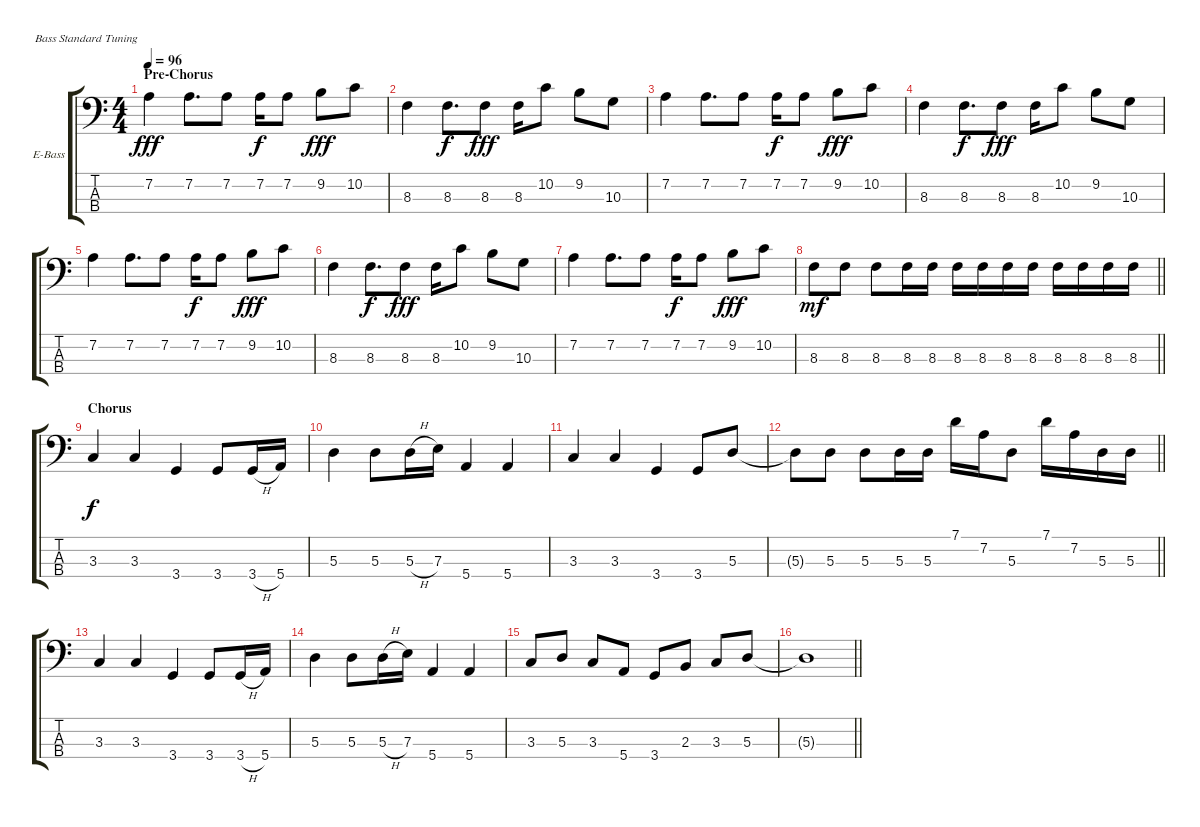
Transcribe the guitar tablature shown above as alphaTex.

\bracketExtendMode groupsimilarinstruments
\firstSystemTrackNameOrientation horizontal
\otherSystemsTrackNameOrientation horizontal
\track ("Bass" "E-Bass") {instrument electricbassfinger}
\staff {score tabs}
\tuning (G2 D2 A1 E1)
\ts (4 4)
\section ("" "Pre-Chorus")
\tempo 96
\clef f4
\ks c
7.2.4{dy fff} 7.2.8{d} 7.2.8 7.2.16{dy f} 7.2.8 9.2.8{dy fff} 10.2.8 |
8.3.4 8.3.8{d dy f} 8.3.8{dy fff} 8.3.16 10.2.8 9.2.8 10.3.8 |
7.2.4 7.2.8{d} 7.2.8 7.2.16{dy f} 7.2.8 9.2.8{dy fff} 10.2.8 |
8.3.4 8.3.8{d dy f} 8.3.8{dy fff} 8.3.16 10.2.8 9.2.8 10.3.8 |
7.2.4 7.2.8{d} 7.2.8 7.2.16{dy f} 7.2.8 9.2.8{dy fff} 10.2.8 |
8.3.4 8.3.8{d dy f} 8.3.8{dy fff} 8.3.16 10.2.8 9.2.8 10.3.8 |
7.2.4 7.2.8{d} 7.2.8 7.2.16{dy f} 7.2.8 9.2.8{dy fff} 10.2.8 |
\barLineRight lightlight
8.3.8{dy mf} 8.3.8 8.3.8 8.3.16 8.3.16 8.3.16 8.3.16 8.3.16 8.3.16 8.3.16 8.3.16 8.3.16 8.3.16 |
\section ("" "Chorus")
3.3.4{dy f} 3.3.4 3.4.4 3.4.8 3.4{h}.16 5.4.16 |
5.3.4 5.3.8 5.3{h}.16 7.3.16 5.4.4 5.4.4 |
3.3.4 3.3.4 3.4.4 3.4.8 5.3.8 |
\barLineRight lightlight
5.3{t}.8 5.3.8 5.3.8 5.3.16 5.3.16 7.1.16 7.2.16 5.3.8 7.1.16 7.2.16 5.3.16 5.3.16 |
3.3.4 3.3.4 3.4.4 3.4.8 3.4{h}.16 5.4.16 |
5.3.4 5.3.8 5.3{h}.16 7.3.16 5.4.4 5.4.4 |
3.3.8 5.3.8 3.3.8 5.4.8 3.4.8 2.3.8 3.3.8 5.3.8 |
\barLineRight lightlight
5.3{t}.1
